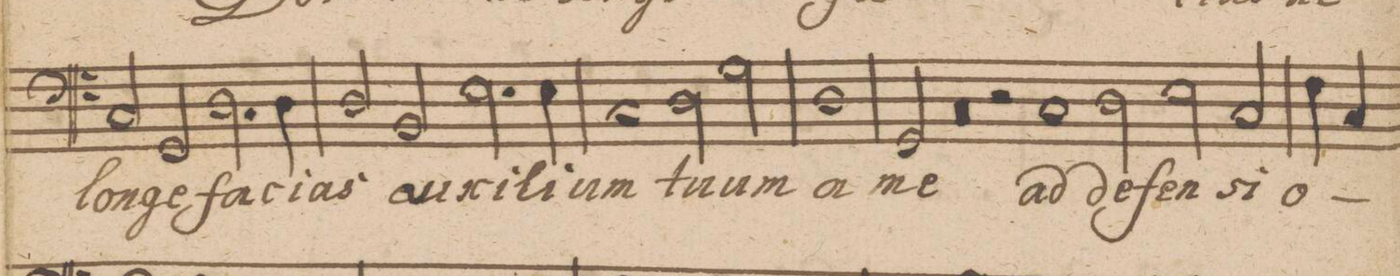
**kern	**text
*I"Baſso.	*
*clefF4	*
*k[]	*
*met(C|)	*
*M2/1	*
2C/	lon-
2GG/	-ge
2.D\	fa-
4D\	-ci-
=7-	=7-
2D/	-as
2BB/	au-
2.E\	-xi-
4E\	-li-
=8-	=8-
1C	-um
2D\	tu-
2G\	-um
=9-	=9-
1D	a
2GG/	me
0r	.
=10-	=10-
1r	.
=11-	=11-
1C	ad
2D\	de-
=12-	=12-
2E\	-fen-
2C/	-si-
4Fny\	-o-
4C/	.
*-	*-
